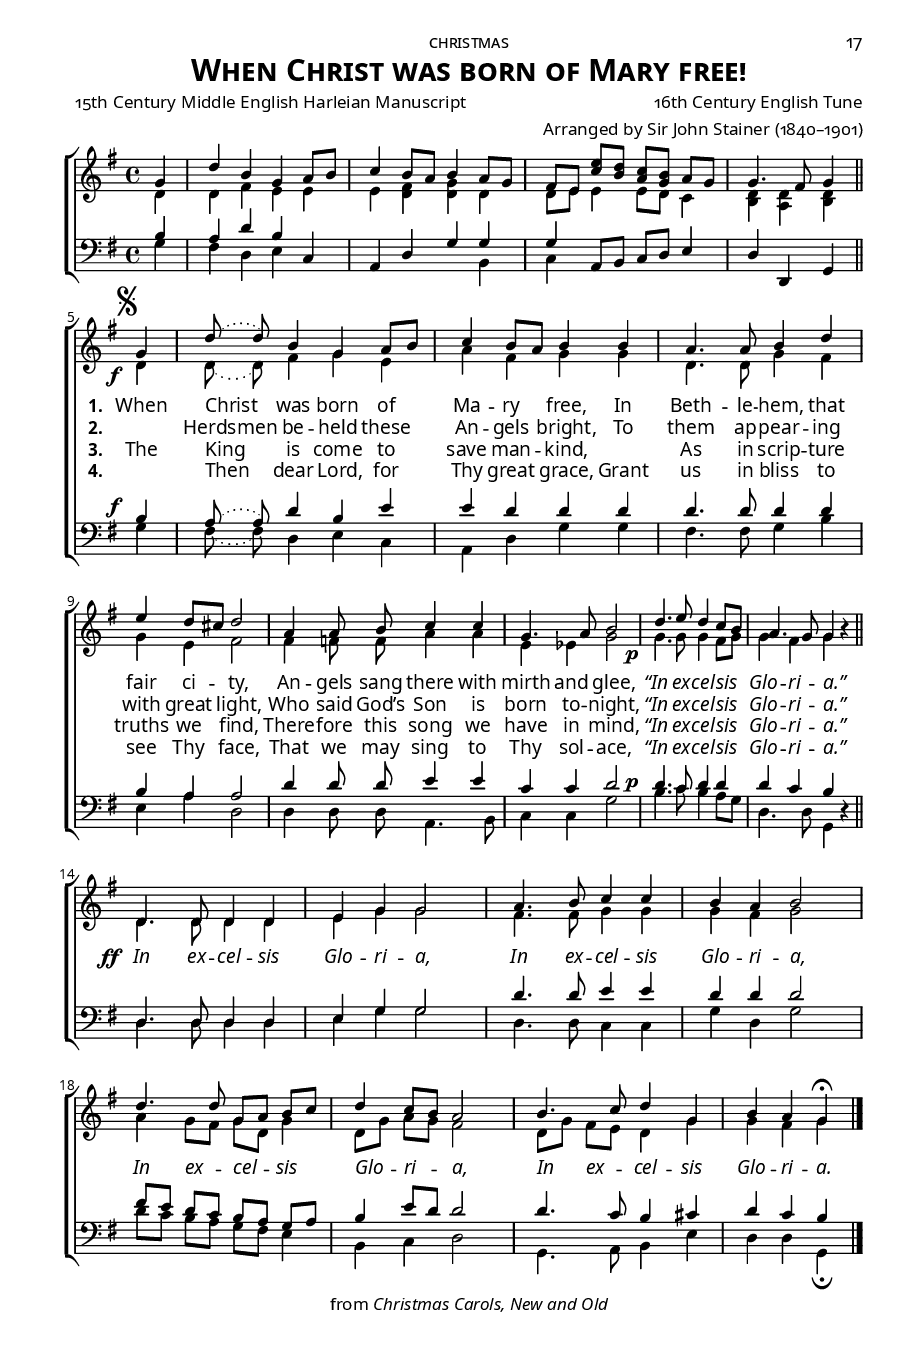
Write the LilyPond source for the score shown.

\version "2.14.2"
\include "util.ly"
\header {
  title = \markup{\override #'(font-name . "Garamond Premier Pro Semibold"){ \abs-fontsize #15 \smallCapsOldStyle"When Christ was born of Mary free!"}}
  poet = \markup\oldStyleNum"15th Century Middle English Harleian Manuscript"
  composer = \markup\oldStyleNum"16th Century English Tune"
  arranger = \markup\oldStyleNum"Arranged by Sir John Stainer (1840–1901)"
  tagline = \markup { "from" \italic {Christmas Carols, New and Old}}
}
\paper {
  paper-height = 9\in
  paper-width = 6\in
  indent = 0\in
  %system-system-spacing = #'((basic-distance . 10) (padding . 0))
  system-system-spacing =
    #'((basic-distance . 0)
       (minimum-distance . 0)
       (padding . -3)
       (stretchability . 100))
  ragged-last-bottom = ##f
  ragged-bottom = ##f
  two-sided = ##t
  inner-margin = 0.5\in
  outer-margin = 0.25\in
  top-margin = 0.25\in
  bottom-margin = 0.25\in
  first-page-number = #017
  print-first-page-number = ##t
  headerLine = \markup{\override #'(font-name . "Garamond Premier Pro") \smallCapsOldStyle"christmas"}
  oddHeaderMarkup = \markup\fill-line{
     \override #'(font-name . "Garamond Premier Pro")\abs-fontsize #8.5
     \combine 
        \fill-line{"" \on-the-fly #print-page-number-check-first
        \oldStylePageNum""
        }
        \fill-line{\headerLine}
  }
  evenHeaderMarkup = \markup {
     \override #'(font-name . "Garamond Premier Pro")\abs-fontsize #8.5
     \combine
        \on-the-fly #print-page-number-check-first
        \oldStylePageNum""
        \fill-line{\headerLine}
  }
}
#(set-global-staff-size 15) \paper{ #(define fonts (make-pango-font-tree "GoudyOlSt BT" "Garamond Premier Pro" "Garamond Premier Pro" (/ 15 20))) }
global = {
  \key g \major
  \time 4/4
  \autoBeamOff
  \override DynamicLineSpanner #'staff-padding = #0.0
  \override DynamicLineSpanner #'Y-extent = #'(1 . 1)
  \override DynamicText #'X-offset = #-3.5
}

sopMusic = \relative c'' {
  \set Staff.midiInstrument = "piano"
  \partial 4 g4 |
  d' b g a8[ b] |
  c4 b8[ a] b4 a8[ g] |
  fis[ e] <e' c>[ <d b>] <c a>[ <b g>] a[ g] |
  \partial 4*3 g4. fis8 g4 | \break
  \set Staff.midiInstrument = "flute"
  
  \mark \markup {\musicglyph #"scripts.segno"} \partial 4 g4_\f |
  \slurDotted d'8\noBeam(d) \slurSolid b4 g a8[ b] |
  c4 b8[ a] b4 b |
  a4. a8 b4 d |
  
  e d8[ cis] d2 |
  a4 a8\noBeam b8 c4 c |
  g4. a8 b2 |
  d4._\p e8 d4 c8[ b] |
  
  a4. g8 g4 b4\rest | \bar "||" \break
  d,4. d8 d4 d |
  e g g2 |
  a4. b8 c4 c |
  
  b a b2 | \break
  d4. d8 g,8[ a] b[ c] |
  d4 c8[ b] a2 |
  b4. c8 d4 g, |
  \partial 4*3 b a g4\fermata \bar "|."
  
}
sopWords = \lyricmode {
  
}

altoMusic = \relative c' {
  \set Staff.midiInstrument = "piano"
  d4 |
  d fis e e |
  e <d fis> <d g> d |
  d8[ e] e4 e8[ d] c4 |
  <b d> <a d> <b d> |
  
  \set Staff.midiInstrument = "flute"
  d |
  \slurDotted d8\noBeam( d) \slurSolid fis4 g e |
  a fis g g |
  d4. d8 g4 fis |
  
  g e fis2 |
  fis4 f8\noBeam f a4 a |
  e ees g2 |
  g4. g8 g4 fis8[ g] |
  
  g4 fis g s | \bar "||"
  d4. d8 d4 d |
  e g g2 |
  fis4. fis8 g4 g |
  
  g fis g2 |
  a4 g8[ fis] g[ d] g4 |
  d8[ g] a[ g] fis2 |
  d8[ g] fis[ e] d4 g |
  
  g fis g \bar "|."
}
altoWords = {
  \dropLyricsVI
  \lyricmode {
    \repeat unfold 16 { \skip 1 }
    \set stanza = #"1. "
    When Christ was born of Ma -- ry free,
    In Beth -- le -- hem, that fair ci -- ty,
    An -- gels sang there with mirth and glee,
    \markup\italic “In \markup\italic ex -- \markup\italic cel -- \markup\italic sis \markup\italic Glo -- \markup\italic ri -- \markup\italic a.”
  }
  \set stanza = \markup\dynamic"ff "
  \lyricmode {
    \dropLyricsIV
    \markup\italic In \markup\italic ex -- \markup\italic cel -- \markup\italic sis \markup\italic Glo -- \markup\italic ri -- \markup\italic a,
    \markup\italic In \markup\italic ex -- \markup\italic cel -- \markup\italic sis \markup\italic Glo -- \markup\italic ri -- \markup\italic a,
    \markup\italic In \markup\italic ex -- \markup\italic cel -- \markup\italic sis \markup\italic Glo -- \markup\italic ri -- \markup\italic a,
    \markup\italic In \markup\italic ex -- \markup\italic cel -- \markup\italic sis \markup\italic Glo -- \markup\italic ri -- \markup\italic a.
  }
}
altoWordsII = \lyricmode {
  \dropLyricsVI
  \repeat unfold 16 { \skip 1 }
  \set stanza = #"2. "
  \set ignoreMelismata = ##t
  _ Herds -- men
  \unset ignoreMelismata
  be -- held these An -- gels bright,
  To them ap -- pear -- ing with great light,
  Who said God’s Son is born to -- night,
  \markup\italic “In \markup\italic ex -- \markup\italic cel -- \markup\italic sis \markup\italic Glo -- \markup\italic ri -- \markup\italic a.”
}
altoWordsIII = \lyricmode {
  \dropLyricsVI
  \repeat unfold 16 { \skip 1 }
  \set stanza = #"3. "
  The King is come to save man -- kind, ""
  As in scrip -- ture truths we find,
  There -- fore this song we have in mind,
  \markup\italic “In \markup\italic ex -- \markup\italic cel -- \markup\italic sis \markup\italic Glo -- \markup\italic ri -- \markup\italic a.”
}
altoWordsIV = \lyricmode {
  \dropLyricsVI
  \repeat unfold 16 { \skip 1 }
  \set stanza = #"4. "
  _ Then dear Lord, for Thy great grace,
  Grant us in bliss to see Thy face,
  That we may sing to Thy sol -- ace,
  \markup\italic “In \markup\italic ex -- \markup\italic cel -- \markup\italic sis \markup\italic Glo -- \markup\italic ri -- \markup\italic a.”
}

tenorMusic = \relative c' {
  \set Staff.midiInstrument = "piano"
  b4 |
  a d b c, |
  a d g g |
  g a,8[ b] c[ d] e4 |
  d d, g \bar "||"
  
  \set Staff.midiInstrument = "flute"
  b'^\f |
  \slurDotted a8\noBeam( a) \slurSolid d4 b e |
  e d d d |
  d4. d8 d4 d |
  
  b a a2 |
  d4 d8\noBeam d e4 e |
  c c d2
  d4.^\p c8 d4 d |
  
  d c b s \bar "||"
  d,4. d8 d4 d |
  e g g2 |
  d'4. d8 e4 e |
  d d d2 |
  fis8[ e] d[ c] b[ a] g[ a] |
  b4 e8[ d] d2 |
  d4. c8 b4 cis |
  
  d c b \bar "|."
}
tenorWords = \lyricmode {

}

bassMusic = \relative c' {
  \set Staff.midiInstrument = "piano"
  g4 |
  fis d e s |
  s4*3 b4 |
  c s4*3 |
  s4*3 \bar "||"
  
  \set Staff.midiInstrument = "flute"
  g'4 |
  \slurDotted fis8\noBeam( fis) \slurSolid d4 e c |
  a d g g |
  fis4. fis8 g4 b |
  
  e, a d,2 |
  d4 d8\noBeam d a4. b8 |
  c4 c g'2 |
  b4. c8 b4 a8[ g] |
  
  d4. d8 g,4 d'\rest |
  d4. d8 d4 d |
  e g g2 |
  d4. d8 c4 c |
  
  g' d g2 |
  d'8[ c] b[ a] g[ fis] e4 |
  b c d2 |
  g,4. a8 b4 e |
  
  d d g,\fermata \bar "|."
}
bassWords = \lyricmode {

}

\score {
  <<
   \new ChoirStaff <<
%    \new Lyrics = sopranos \with { \override VerticalAxisGroup #'nonstaff-relatedstaff-spacing = #'((basic-distance . 1)) }
    \new Staff = women <<
      \new Voice = "sopranos" { \voiceOne << \global \sopMusic >> }
      \new Voice = "altos" { \voiceTwo << \global \altoMusic >> }
    >>
    \new Lyrics \with { alignAboveContext = #"women" \override VerticalAxisGroup #'nonstaff-relatedstaff-spacing = #'((basic-distance . 1))} \lyricsto "sopranos" \sopWords
    \new Lyrics = "altosIV"  \with { alignBelowContext = #"women" } \lyricsto "altos" \altoWordsIV
    \new Lyrics = "altosIII"  \with { alignBelowContext = #"women" } \lyricsto "altos" \altoWordsIII
    \new Lyrics = "altosII"  \with { alignBelowContext = #"women" } \lyricsto "altos" \altoWordsII
    \new Lyrics = "altos"  \with { alignBelowContext = #"women" } \lyricsto "altos" \altoWords
   \new Staff = men <<
      \clef bass
      \new Voice = "tenors" { \voiceOne << \global \tenorMusic >> }
      \new Voice = "basses" { \voiceTwo << \global \bassMusic >> }
    >>
    \new Lyrics \with { alignAboveContext = #"men" \override VerticalAxisGroup #'nonstaff-relatedstaff-spacing = #'((basic-distance . 1)) } \lyricsto "tenors" \tenorWords
    \new Lyrics \with { alignBelowContext = #"men" \override VerticalAxisGroup #'nonstaff-relatedstaff-spacing = #'((basic-distance . 1)) } \lyricsto "basses" \bassWords
  >>
%    \new PianoStaff << \new Staff { \new Voice { \pianoRH } } \new Staff { \clef "bass" \pianoLH } >>
  >>
  \layout {
    \context {
      \Score
      \override SpacingSpanner #'base-shortest-duration = #(ly:make-moment 1 2)
      \override SpacingSpanner #'common-shortest-duration = #(ly:make-moment 1 2)
    }
    \context {
      % Remove all empty staves
      % \Staff \RemoveEmptyStaves \override VerticalAxisGroup #'remove-first = ##t
    }
    \context {
      \Lyrics
      \override LyricText #'X-offset = #center-on-word
    }
  }
  \midi {
    \tempo 4 = 105
    \set Staff.midiInstrument = "flute"
  
    \context {
      \Voice
      \remove "Dynamic_performer"
    }
  }
}
